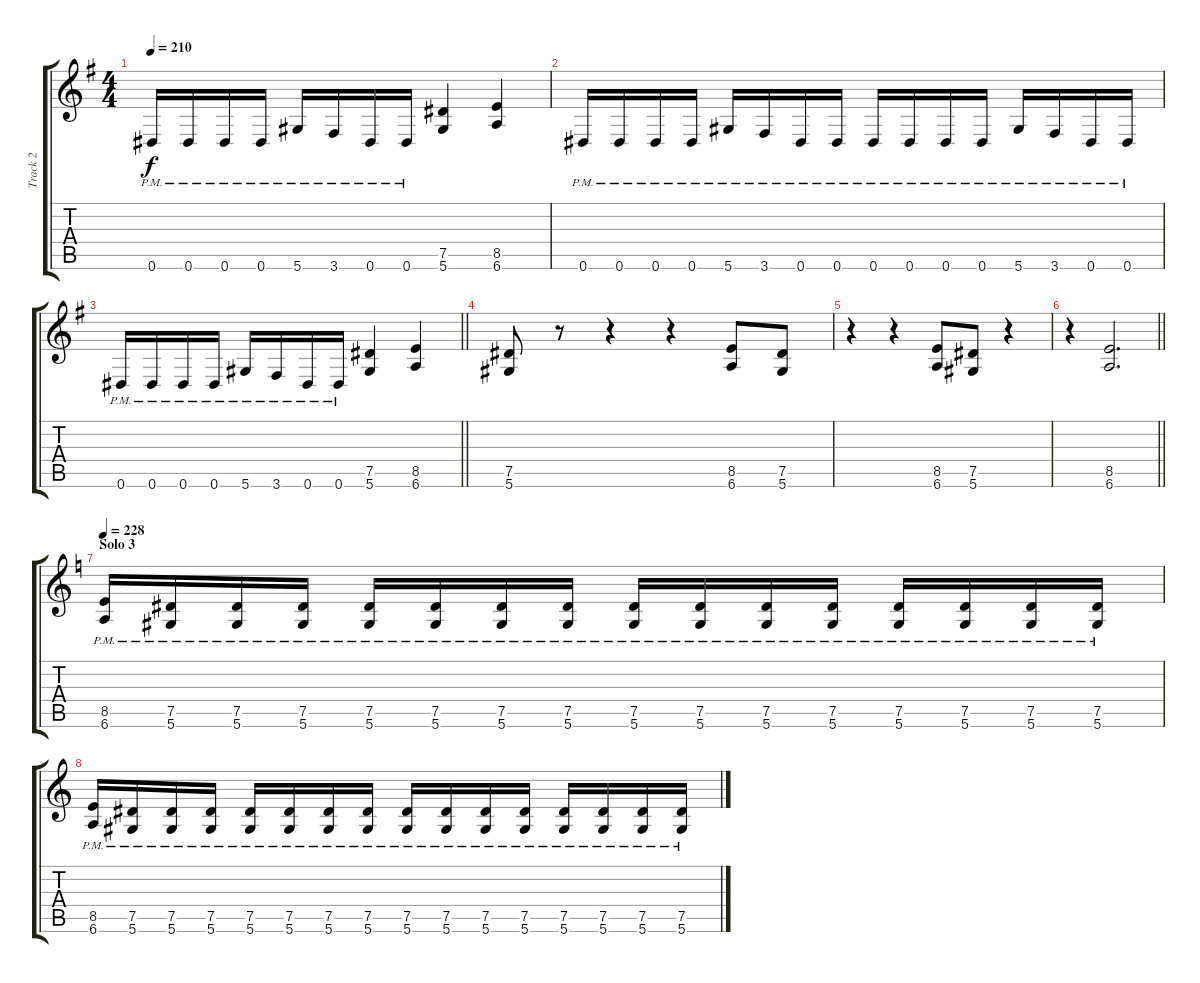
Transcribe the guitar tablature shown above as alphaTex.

\track ("Track 2" "Track 2") {instrument overdrivenguitar}
\staff {score tabs}
\tuning (Eb4 Bb3 Gb3 Db3 Ab2 Eb2) {hide}
\ts (4 4)
\tempo 210
\clef g2
\ks eminor
0.6{pm}.16{dy f} 0.6{pm}.16 0.6{pm}.16 0.6{pm}.16 5.6{pm}.16 3.6{pm}.16 0.6{pm}.16 0.6{pm}.16 (7.5 5.6).4 (8.5 6.6).4 |
0.6{pm}.16 0.6{pm}.16 0.6{pm}.16 0.6{pm}.16 5.6{pm}.16 3.6{pm}.16 0.6{pm}.16 0.6{pm}.16 0.6{pm}.16 0.6{pm}.16 0.6{pm}.16 0.6{pm}.16 5.6{pm}.16 3.6{pm}.16 0.6{pm}.16 0.6{pm}.16 |
\barLineRight lightlight
0.6{pm}.16 0.6{pm}.16 0.6{pm}.16 0.6{pm}.16 5.6{pm}.16 3.6{pm}.16 0.6{pm}.16 0.6{pm}.16 (7.5 5.6).4 (8.5 6.6).4 |
(7.5 5.6).8 r.8 r.4 r.4 (8.5 6.6).8 (7.5 5.6).8 |
r.4 r.4 (8.5 6.6).8 (7.5 5.6).8 r.4 |
\barLineRight lightlight
r.4 (8.5 6.6).2{d} |
\section ("" "Solo 3")
\tempo 228
\ks aminor
(8.5{pm} 6.6{pm}).16 (7.5{pm} 5.6{pm}).16 (7.5{pm} 5.6{pm}).16 (7.5{pm} 5.6{pm}).16 (7.5{pm} 5.6{pm}).16 (7.5{pm} 5.6{pm}).16 (7.5{pm} 5.6{pm}).16 (7.5{pm} 5.6{pm}).16 (7.5{pm} 5.6{pm}).16 (7.5{pm} 5.6{pm}).16 (7.5{pm} 5.6{pm}).16 (7.5{pm} 5.6{pm}).16 (7.5{pm} 5.6{pm}).16 (7.5{pm} 5.6{pm}).16 (7.5{pm} 5.6{pm}).16 (7.5{pm} 5.6{pm}).16 |
(8.5{pm} 6.6{pm}).16 (7.5{pm} 5.6{pm}).16 (7.5{pm} 5.6{pm}).16 (7.5{pm} 5.6{pm}).16 (7.5{pm} 5.6{pm}).16 (7.5{pm} 5.6{pm}).16 (7.5{pm} 5.6{pm}).16 (7.5{pm} 5.6{pm}).16 (7.5{pm} 5.6{pm}).16 (7.5{pm} 5.6{pm}).16 (7.5{pm} 5.6{pm}).16 (7.5{pm} 5.6{pm}).16 (7.5{pm} 5.6{pm}).16 (7.5{pm} 5.6{pm}).16 (7.5{pm} 5.6{pm}).16 (7.5{pm} 5.6{pm}).16
